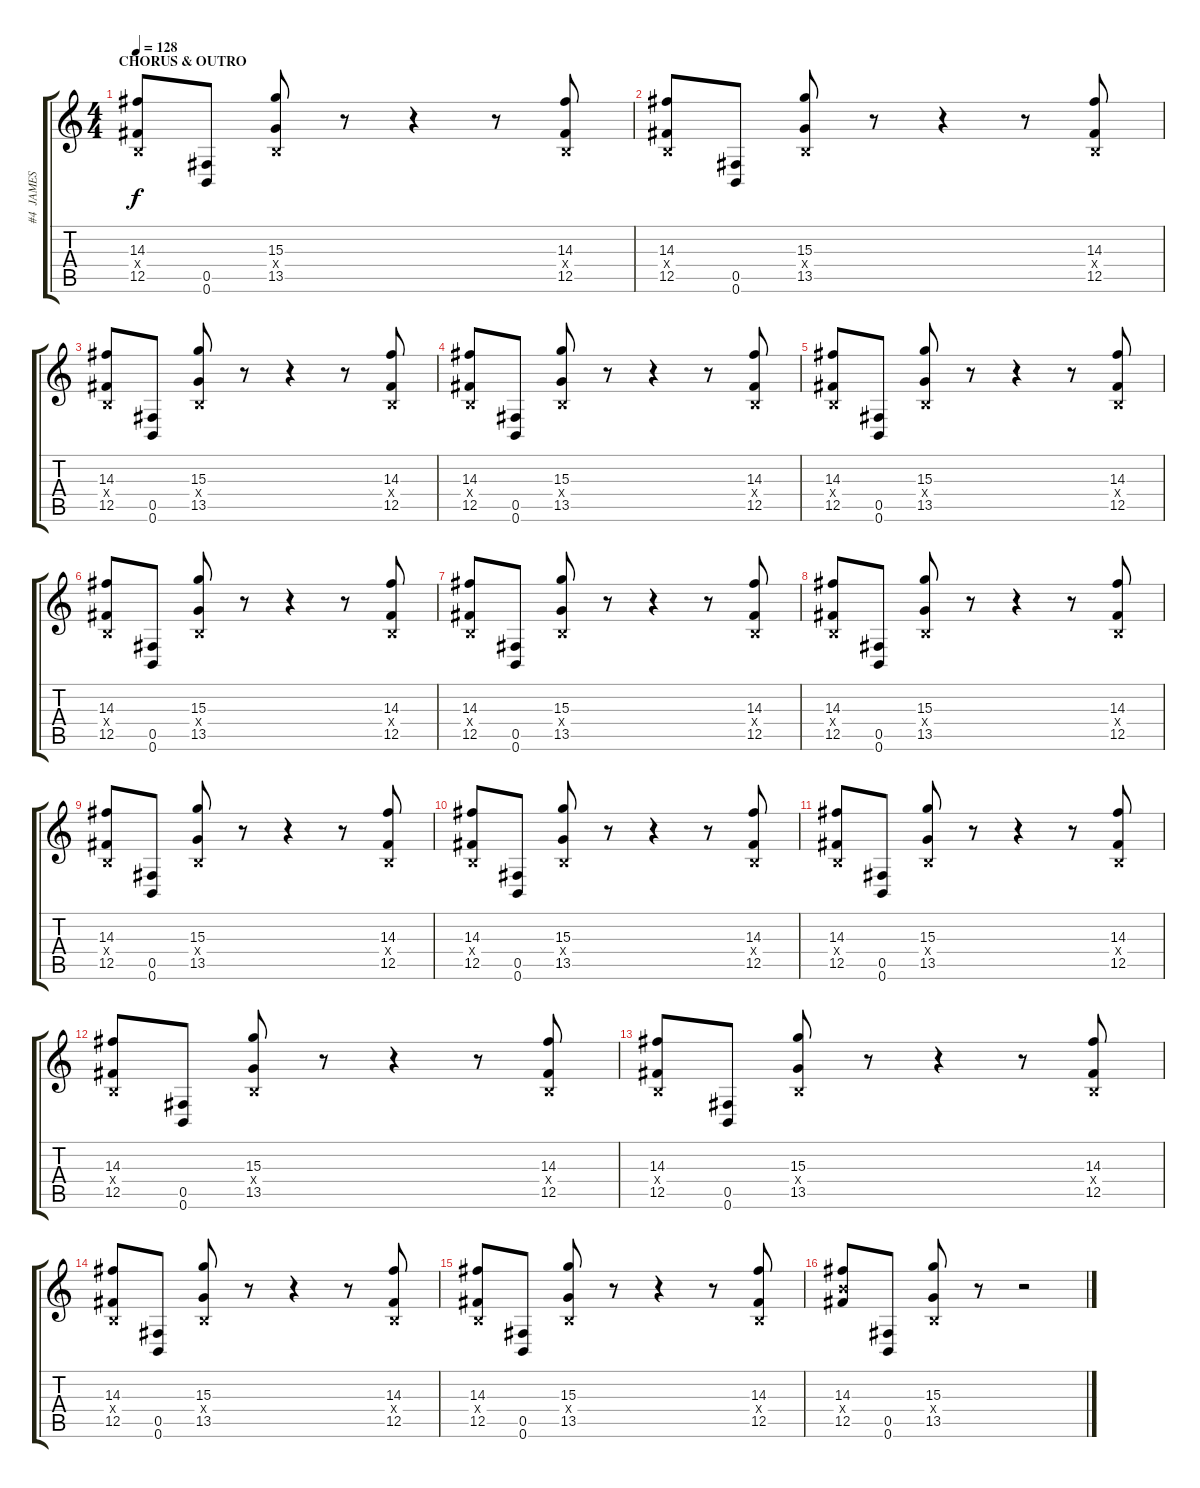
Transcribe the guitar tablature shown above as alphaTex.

\track ("#4  JAMES ROOT " "#4  JAMES ") {instrument distortionguitar}
\staff {score tabs}
\tuning (Db4 Ab3 E3 B2 Gb2 B1) {hide}
\ts (4 4)
\section ("" "CHORUS & OUTRO")
\tempo 128
\clef g2
\ks c
(14.3 0.4{x} 12.5).8{dy f volume 9 balance 8} (0.5 0.6).8 (15.3 0.4{x} 13.5).8 r.8 r.4 r.8 (14.3 0.4{x} 12.5).8 |
(14.3 0.4{x} 12.5).8 (0.5 0.6).8 (15.3 0.4{x} 13.5).8 r.8 r.4 r.8 (14.3 0.4{x} 12.5).8 |
(14.3 0.4{x} 12.5).8 (0.5 0.6).8 (15.3 0.4{x} 13.5).8 r.8 r.4 r.8 (14.3 0.4{x} 12.5).8 |
(14.3 0.4{x} 12.5).8 (0.5 0.6).8 (15.3 0.4{x} 13.5).8 r.8 r.4 r.8 (14.3 0.4{x} 12.5).8 |
(14.3 0.4{x} 12.5).8{volume 9 balance 8} (0.5 0.6).8 (15.3 0.4{x} 13.5).8 r.8 r.4 r.8 (14.3 0.4{x} 12.5).8 |
(14.3 0.4{x} 12.5).8 (0.5 0.6).8 (15.3 0.4{x} 13.5).8 r.8 r.4 r.8 (14.3 0.4{x} 12.5).8 |
(14.3 0.4{x} 12.5).8 (0.5 0.6).8 (15.3 0.4{x} 13.5).8 r.8 r.4 r.8 (14.3 0.4{x} 12.5).8 |
(14.3 0.4{x} 12.5).8 (0.5 0.6).8 (15.3 0.4{x} 13.5).8 r.8 r.4 r.8 (14.3 0.4{x} 12.5).8 |
(14.3 0.4{x} 12.5).8{volume 9 balance 8} (0.5 0.6).8 (15.3 0.4{x} 13.5).8 r.8 r.4 r.8 (14.3 0.4{x} 12.5).8 |
(14.3 0.4{x} 12.5).8 (0.5 0.6).8 (15.3 0.4{x} 13.5).8 r.8 r.4 r.8 (14.3 0.4{x} 12.5).8 |
(14.3 0.4{x} 12.5).8 (0.5 0.6).8 (15.3 0.4{x} 13.5).8 r.8 r.4 r.8 (14.3 0.4{x} 12.5).8 |
(14.3 0.4{x} 12.5).8 (0.5 0.6).8 (15.3 0.4{x} 13.5).8 r.8 r.4 r.8 (14.3 0.4{x} 12.5).8 |
(14.3 0.4{x} 12.5).8{volume 9 balance 8} (0.5 0.6).8 (15.3 0.4{x} 13.5).8 r.8 r.4 r.8 (14.3 0.4{x} 12.5).8 |
(14.3 0.4{x} 12.5).8 (0.5 0.6).8 (15.3 0.4{x} 13.5).8 r.8 r.4 r.8 (14.3 0.4{x} 12.5).8 |
(14.3 0.4{x} 12.5).8 (0.5 0.6).8 (15.3 0.4{x} 13.5).8 r.8 r.4 r.8 (14.3 0.4{x} 12.5).8 |
(14.3 12.4{x} 12.5).8 (0.5 0.6).8 (15.3 0.4{x} 13.5).8 r.8 r.2
